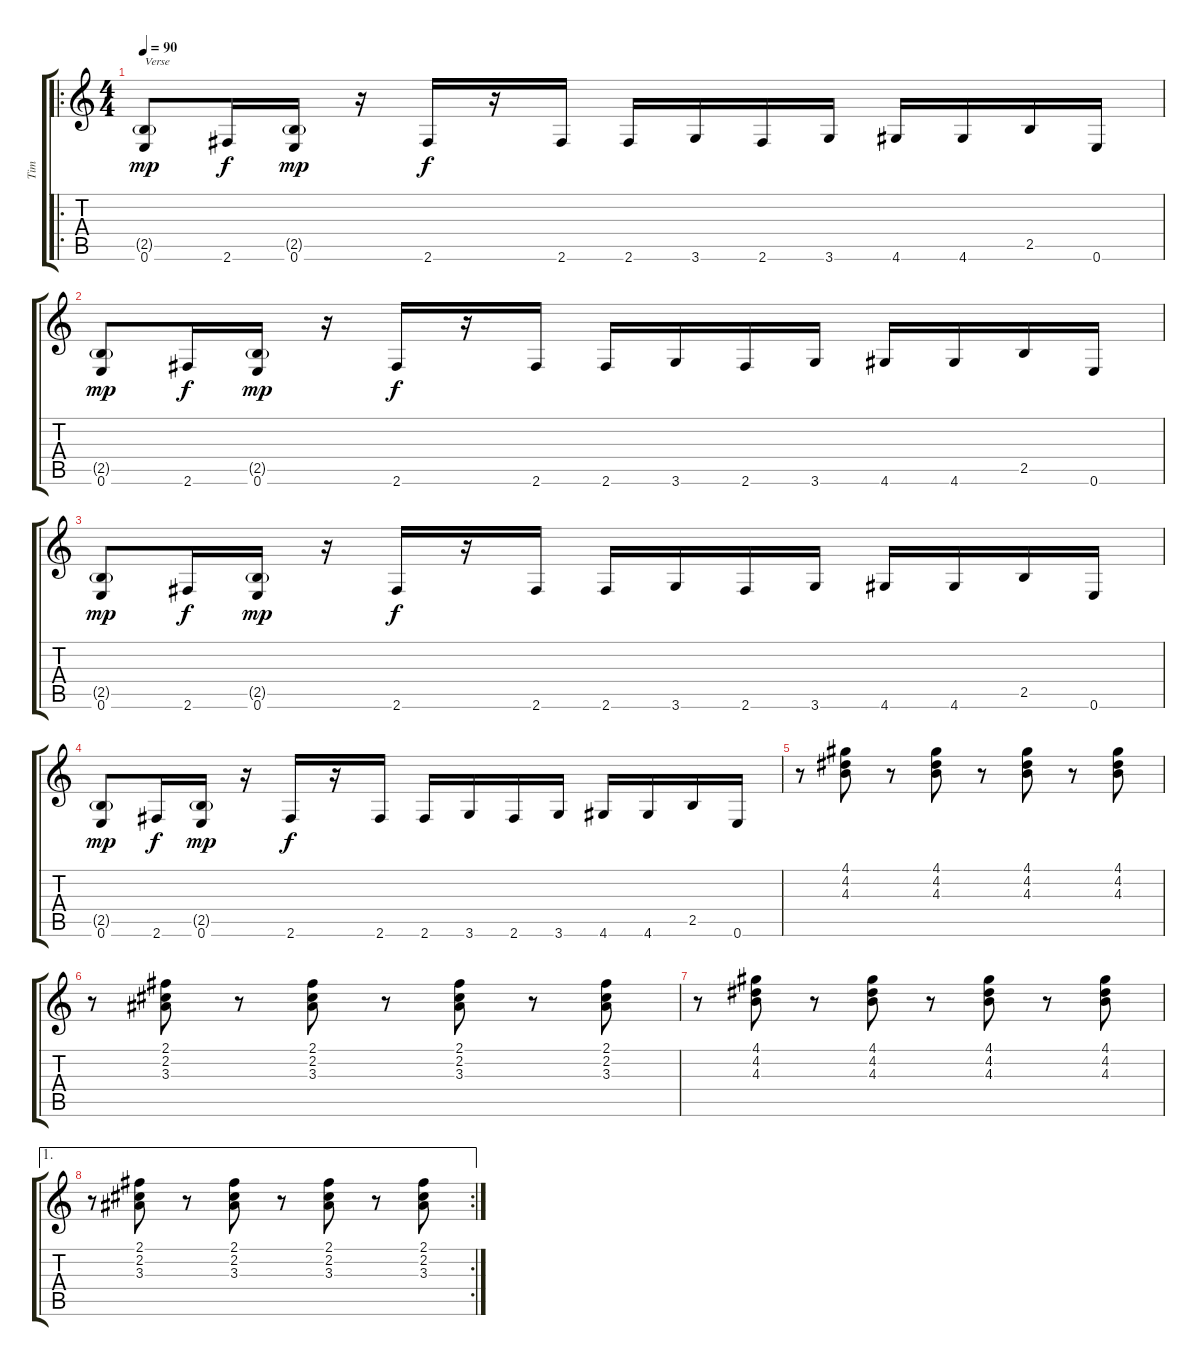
\track ("Tim" "Tim") {instrument distortionguitar}
\staff {score tabs}
\tuning (E4 B3 G3 D3 A2 E2) {hide}
\ro
\ts (4 4)
\tempo 90
\clef g2
\ks c
(2.5{g} 0.6).8{txt "Verse" dy mp instrument distortionguitar} 2.6.16{dy f} (2.5{g} 0.6).16{dy mp} r.16 2.6.16{dy f} r.16 2.6.16 2.6.16 3.6.16 2.6.16 3.6.16 4.6.16 4.6.16 2.5.16 0.6.16 |
(2.5{g} 0.6).8{dy mp} 2.6.16{dy f} (2.5{g} 0.6).16{dy mp} r.16 2.6.16{dy f} r.16 2.6.16 2.6.16 3.6.16 2.6.16 3.6.16 4.6.16 4.6.16 2.5.16 0.6.16 |
(2.5{g} 0.6).8{dy mp} 2.6.16{dy f} (2.5{g} 0.6).16{dy mp} r.16 2.6.16{dy f} r.16 2.6.16 2.6.16 3.6.16 2.6.16 3.6.16 4.6.16 4.6.16 2.5.16 0.6.16 |
(2.5{g} 0.6).8{dy mp} 2.6.16{dy f} (2.5{g} 0.6).16{dy mp} r.16 2.6.16{dy f} r.16 2.6.16 2.6.16 3.6.16 2.6.16 3.6.16 4.6.16 4.6.16 2.5.16 0.6.16 |
r.8 (4.1 4.2 4.3).8 r.8 (4.1 4.2 4.3).8 r.8 (4.1 4.2 4.3).8 r.8 (4.1 4.2 4.3).8 |
r.8 (2.1 2.2 3.3).8 r.8 (2.1 2.2 3.3).8 r.8 (2.1 2.2 3.3).8 r.8 (2.1 2.2 3.3).8 |
r.8 (4.1 4.2 4.3).8 r.8 (4.1 4.2 4.3).8 r.8 (4.1 4.2 4.3).8 r.8 (4.1 4.2 4.3).8 |
\ae 1
\rc 2
r.8 (2.1 2.2 3.3).8 r.8 (2.1 2.2 3.3).8 r.8 (2.1 2.2 3.3).8 r.8 (2.1 2.2 3.3).8
